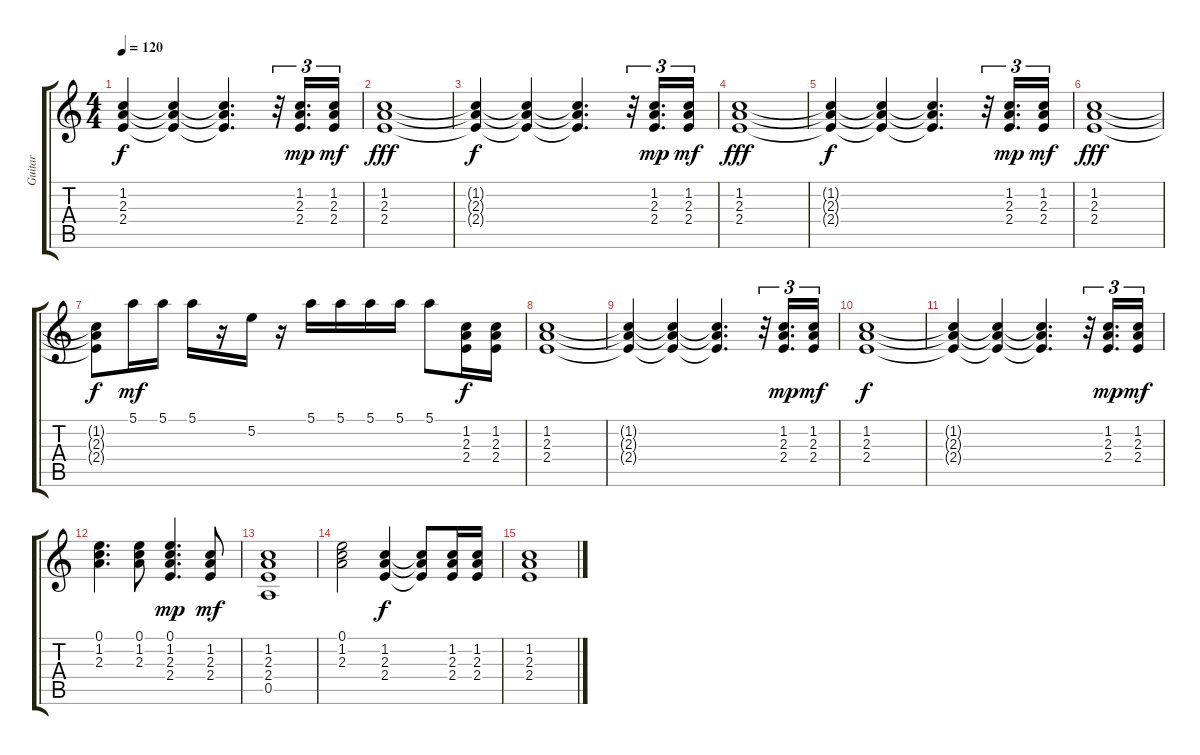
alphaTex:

\track ("Guitar " "Guitar ") {instrument electricguitarclean}
\staff {score tabs}
\tuning (E4 B3 G3 D3 A2 E2) {hide}
\ts (4 4)
\tempo 120
\clef g2
\ks c
(1.2{t} 2.3{t} 2.4{t}).4{dy f} (1.2{t} 2.3{t} 2.4{t}).4 (1.2{t} 2.3{t} 2.4{t}).4{d} r.32{tu (3 2)} (1.2 2.3 2.4).16{d tu (3 2) dy mp} (1.2 2.3 2.4).16{tu (3 2) dy mf} |
(1.2 2.3 2.4).1{dy fff} |
(1.2{t} 2.3{t} 2.4{t}).4{dy f} (1.2{t} 2.3{t} 2.4{t}).4 (1.2{t} 2.3{t} 2.4{t}).4{d} r.32{tu (3 2)} (1.2 2.3 2.4).16{d tu (3 2) dy mp} (1.2 2.3 2.4).16{tu (3 2) dy mf} |
(1.2 2.3 2.4).1{dy fff} |
(1.2{t} 2.3{t} 2.4{t}).4{dy f} (1.2{t} 2.3{t} 2.4{t}).4 (1.2{t} 2.3{t} 2.4{t}).4{d} r.32{tu (3 2)} (1.2 2.3 2.4).16{d tu (3 2) dy mp} (1.2 2.3 2.4).16{tu (3 2) dy mf} |
(1.2 2.3 2.4).1{dy fff} |
(1.2{t} 2.3{t} 2.4{t}).8{dy f} 5.1.16{dy mf} 5.1.16 5.1.16 r.16 5.2.16 r.16 5.1.16 5.1.16 5.1.16 5.1.16 5.1.8 (1.2 2.3 2.4).16{dy f} (1.2 2.3 2.4).16 |
(1.2 2.3 2.4).1 |
(1.2{t} 2.3{t} 2.4{t}).4 (1.2{t} 2.3{t} 2.4{t}).4 (1.2{t} 2.3{t} 2.4{t}).4{d} r.32{tu (3 2)} (1.2 2.3 2.4).16{d tu (3 2) dy mp} (1.2 2.3 2.4).16{tu (3 2) dy mf} |
(1.2 2.3 2.4).1{dy f} |
(1.2{t} 2.3{t} 2.4{t}).4 (1.2{t} 2.3{t} 2.4{t}).4 (1.2{t} 2.3{t} 2.4{t}).4{d} r.32{tu (3 2)} (1.2 2.3 2.4).16{d tu (3 2) dy mp} (1.2 2.3 2.4).16{tu (3 2) dy mf} |
(0.1 1.2 2.3).4{d} (0.1 1.2 2.3).8 (0.1 1.2 2.3 2.4).4{d dy mp} (1.2 2.3 2.4).8{dy mf} |
(1.2 2.3 2.4 0.5).1 |
(0.1 1.2 2.3).2 (1.2 2.3 2.4).4{dy f} (1.2{t} 2.3{t} 2.4{t}).8 (1.2 2.3 2.4).16 (1.2 2.3 2.4).16 |
(1.2 2.3 2.4).1
